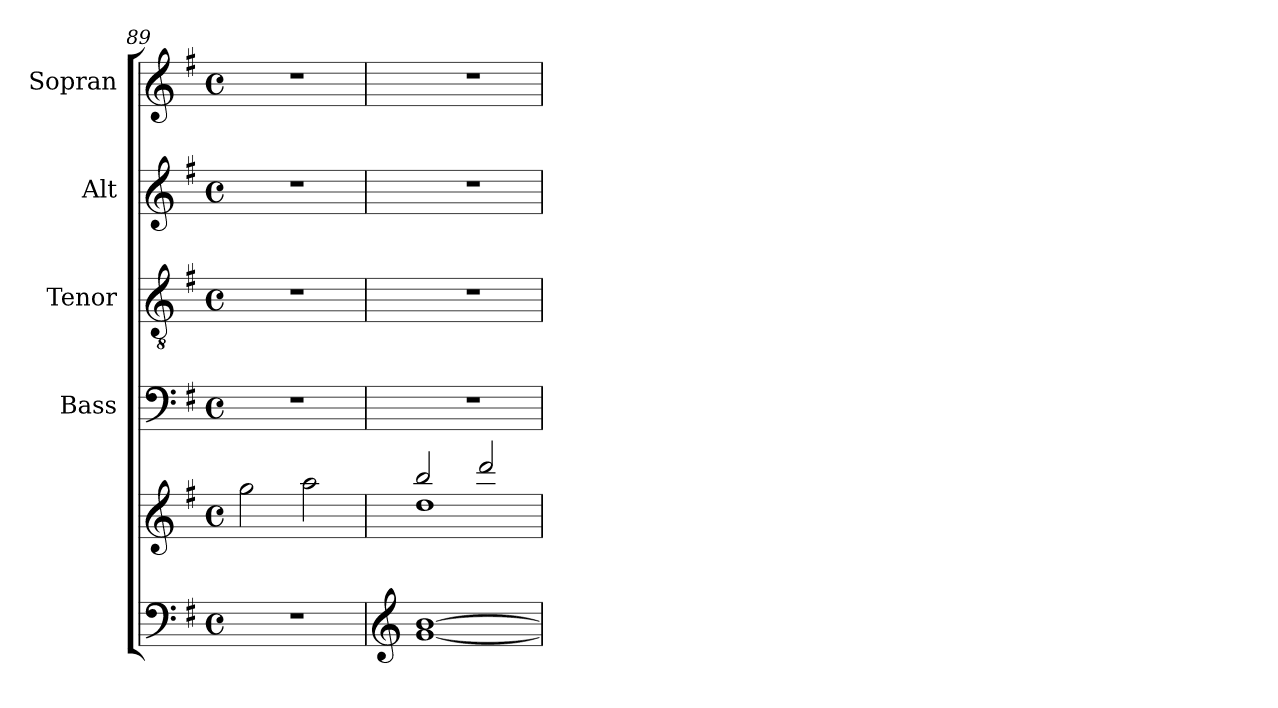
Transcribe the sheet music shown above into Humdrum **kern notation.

**kern	**kern	**kern	**kern	**kern	**kern
*part5	*part5	*part4	*part3	*part2	*part1
*staff6	*staff5	*staff4	*staff3	*staff2	*staff1
*	*	*I"Bass	*I"Tenor	*I"Alt	*I"Sopran
*	*	*I'B.	*I'T.	*I'A.	*I'S.
*clefF4	*clefG2	*clefF4	*clefGv2	*clefG2	*clefG2
*k[f#]	*k[f#]	*k[f#]	*k[f#]	*k[f#]	*k[f#]
*G:	*G:	*G:	*G:	*G:	*G:
*M4/4	*M4/4	*M4/4	*M4/4	*M4/4	*M4/4
*met(c)	*met(c)	*met(c)	*met(c)	*met(c)	*met(c)
=89	=89	=89	=89	=89	=89
1r	2gg\	1r	1r	1r	1r
.	2aa\	.	.	.	.
=90	=90	=90	=90	=90	=90
*clefG2	*	*	*	*	*
*	*^	*	*	*	*
[1g [1b	2bb/	1dd	1r	1r	1r	1r
.	2ddd/	.	.	.	.	.
*	*v	*v	*	*	*	*
=	=	=	=	=	=
*-	*-	*-	*-	*-	*-
